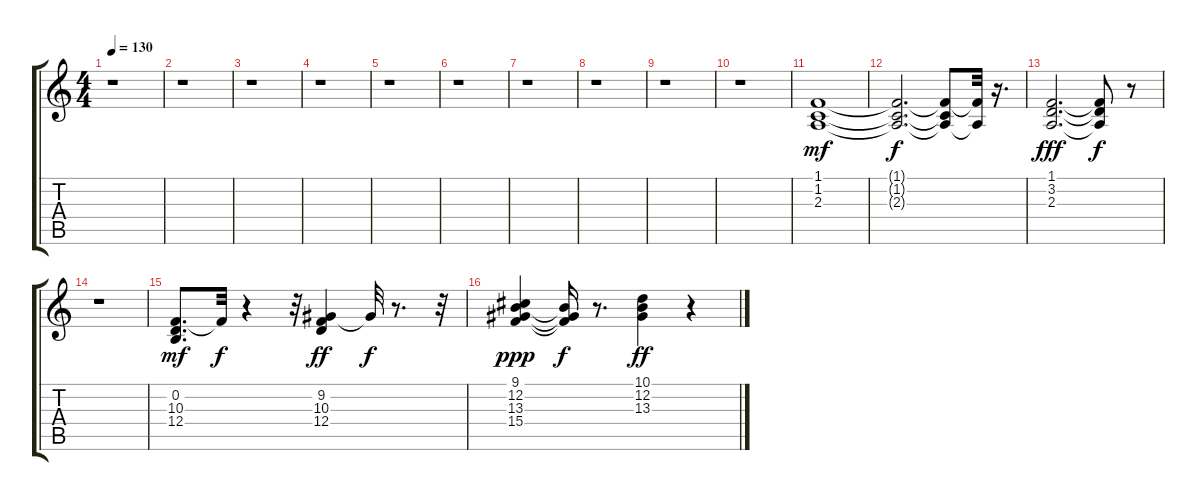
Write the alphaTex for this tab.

\track "" {instrument stringensemble2}
\staff {score tabs}
\tuning (E4 B3 G3 D3 A2 E2) {hide}
\ts (4 4)
\tempo 130
\clef g2
\ks c
r.1{dy mf} |
r.1 |
r.1 |
r.1 |
r.1 |
r.1 |
r.1 |
r.1 |
r.1 |
r.1 |
(1.1 1.2 2.3).1 |
(1.1{t} 1.2{t} 2.3{t}).2{d dy f} (1.1{t} 1.2{t} 2.3{t}).8 (1.1{t} 2.3{t}).32 r.16{d} |
(1.1 3.2 2.3).2{d dy fff} (1.1{t} 3.2{t} 2.3{t}).8{dy f} r.8 |
r.1 |
(0.2 10.3 12.4).8{d dy mf} 10.3{t}.32{dy f} r.4 r.32 (9.2 10.3 12.4).4{dy ff} 9.2{t}.32{dy f} r.8{d} r.32 |
(9.1 12.2 13.3 15.4).4{dy ppp} (12.2{t} 13.3{t} 15.4{t}).16{dy f} r.8{d} (10.1 12.2 13.3).4{dy ff} r.4
